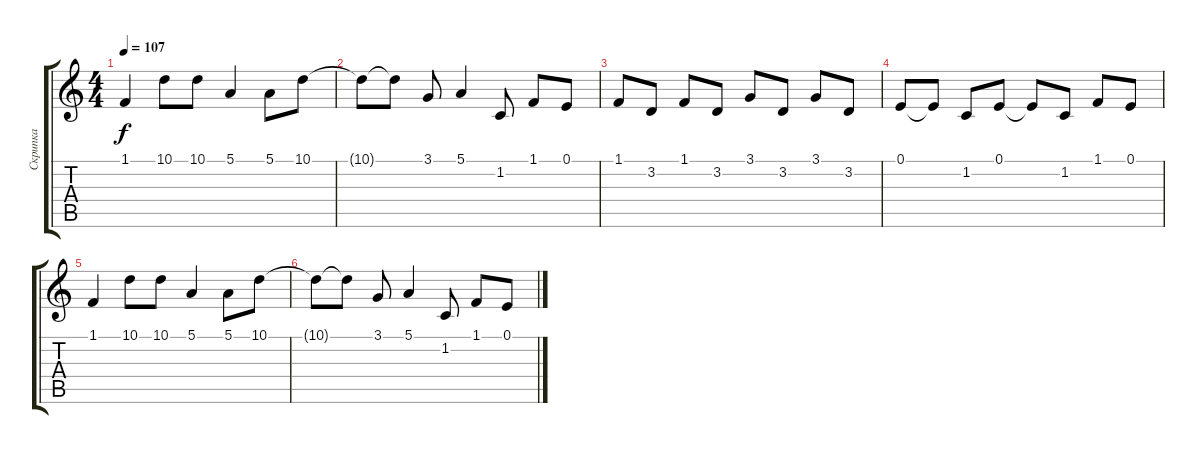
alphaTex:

\track ("Скрипка" "Скрипка") {instrument viola}
\staff {score tabs}
\tuning (E4 B3 G3 D3 A2 E2) {hide}
\ts (4 4)
\tempo 107
\clef g2
\ks c
1.1.4{dy f} 10.1.8 10.1.8 5.1.4 5.1.8 10.1.8 |
10.1{t}.8 10.1{t}.8 3.1.8 5.1.4 1.2.8 1.1.8 0.1.8 |
1.1.8 3.2.8 1.1.8 3.2.8 3.1.8 3.2.8 3.1.8 3.2.8 |
0.1.8 0.1{t}.8 1.2.8 0.1.8 0.1{t}.8 1.2.8 1.1.8 0.1.8 |
1.1.4 10.1.8 10.1.8 5.1.4 5.1.8 10.1.8 |
10.1{t}.8 10.1{t}.8 3.1.8 5.1.4 1.2.8 1.1.8 0.1.8
